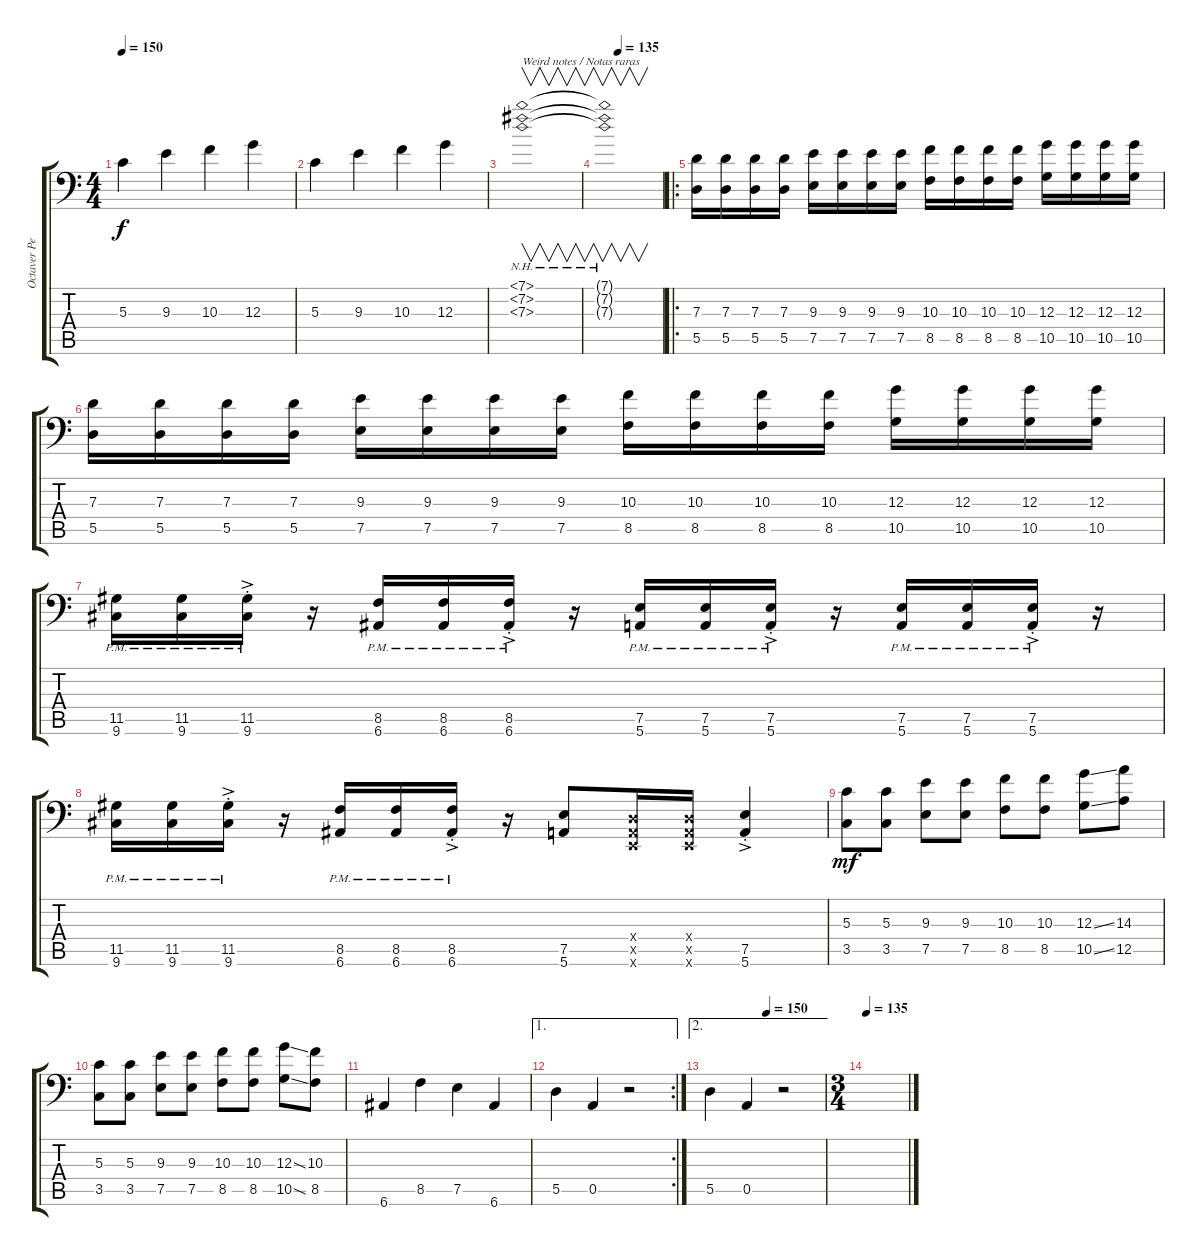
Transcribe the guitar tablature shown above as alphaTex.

\track ("Octaver Pedal" "Octaver Pe") {instrument distortionguitar}
\staff {score tabs}
\tuning (E3 B2 G2 D2 A1 E1) {hide}
\ts (4 4)
\tempo 150
\clef f4
\ks c
5.3.4{dy f} 9.3.4 10.3.4 12.3.4 |
5.3.4 9.3.4 10.3.4 12.3.4 |
(7.1{nh} 7.2{nh} 7.3{nh}).1{v txt "Weird notes / Notas raras"} |
\tempo (135 0.25)
(7.1{nh t} 7.2{nh t} 7.3{nh t}).1{v} |
\ro
(7.3 5.5).16 (7.3 5.5).16 (7.3 5.5).16 (7.3 5.5).16 (9.3 7.5).16 (9.3 7.5).16 (9.3 7.5).16 (9.3 7.5).16 (10.3 8.5).16 (10.3 8.5).16 (10.3 8.5).16 (10.3 8.5).16 (12.3 10.5).16 (12.3 10.5).16 (12.3 10.5).16 (12.3 10.5).16 |
(7.3 5.5).16 (7.3 5.5).16 (7.3 5.5).16 (7.3 5.5).16 (9.3 7.5).16 (9.3 7.5).16 (9.3 7.5).16 (9.3 7.5).16 (10.3 8.5).16 (10.3 8.5).16 (10.3 8.5).16 (10.3 8.5).16 (12.3 10.5).16 (12.3 10.5).16 (12.3 10.5).16 (12.3 10.5).16 |
(11.5{pm} 9.6{pm}).16 (11.5{pm} 9.6{pm}).16 (11.5{ac pm st} 9.6{ac pm st}).16 r.16 (8.5{pm} 6.6{pm}).16 (8.5{pm} 6.6{pm}).16 (8.5{ac pm st} 6.6{ac pm st}).16 r.16 (7.5{pm} 5.6{pm}).16 (7.5{pm} 5.6{pm}).16 (7.5{ac pm st} 5.6{ac pm st}).16 r.16 (7.5{pm} 5.6{pm}).16 (7.5{pm} 5.6{pm}).16 (7.5{ac pm st} 5.6{ac pm st}).16 r.16 |
(11.5{pm} 9.6{pm}).16 (11.5{pm} 9.6{pm}).16 (11.5{ac pm st} 9.6{ac pm st}).16 r.16 (8.5{pm} 6.6{pm}).16 (8.5{pm} 6.6{pm}).16 (8.5{ac pm st} 6.6{ac pm st}).16 r.16 (7.5 5.6).8 (0.4{x} 0.5{x} 0.6{x}).16 (0.4{x} 0.5{x} 0.6{x}).16 (7.5{ac st} 5.6{ac st}).4 |
(5.3 3.5).8{dy mf} (5.3 3.5).8 (9.3 7.5).8 (9.3 7.5).8 (10.3 8.5).8 (10.3 8.5).8 (12.3{ss} 10.5{ss}).8 (14.3 12.5).8 |
(5.3 3.5).8 (5.3 3.5).8 (9.3 7.5).8 (9.3 7.5).8 (10.3 8.5).8 (10.3 8.5).8 (12.3{ss} 10.5{ss}).8 (10.3 8.5).8 |
6.6.4 8.5.4 7.5.4 6.6.4 |
\ae 1
\rc 2
5.5.4 0.5.4 r.2 |
\ae 2
\tempo (150 0.5)
5.5.4 0.5.4 r.2 |
\ts (3 4)
\tempo 135
